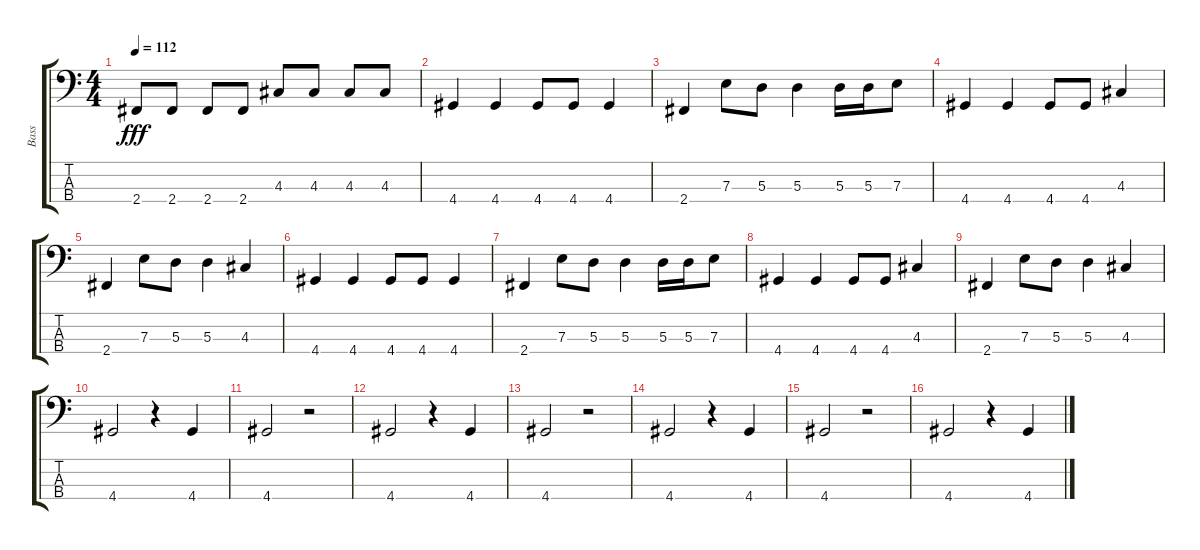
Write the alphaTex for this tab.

\track ("Bass" "Bass") {instrument electricbassfinger}
\staff {score tabs}
\tuning (G2 D2 A1 E1) {hide}
\ts (4 4)
\tempo 112
\clef f4
\ks c
2.4.8{dy fff} 2.4.8 2.4.8 2.4.8 4.3.8 4.3.8 4.3.8 4.3.8 |
4.4.4 4.4.4 4.4.8 4.4.8 4.4.4 |
2.4.4 7.3.8 5.3.8 5.3.4 5.3.16 5.3.16 7.3.8 |
4.4.4 4.4.4 4.4.8 4.4.8 4.3.4 |
2.4.4 7.3.8 5.3.8 5.3.4 4.3.4 |
4.4.4 4.4.4 4.4.8 4.4.8 4.4.4 |
2.4.4 7.3.8 5.3.8 5.3.4 5.3.16 5.3.16 7.3.8 |
4.4.4 4.4.4 4.4.8 4.4.8 4.3.4 |
2.4.4 7.3.8 5.3.8 5.3.4 4.3.4 |
4.4.2 r.4 4.4.4 |
4.4.2 r.2 |
4.4.2 r.4 4.4.4 |
4.4.2 r.2 |
4.4.2 r.4 4.4.4 |
4.4.2 r.2 |
4.4.2 r.4 4.4.4
